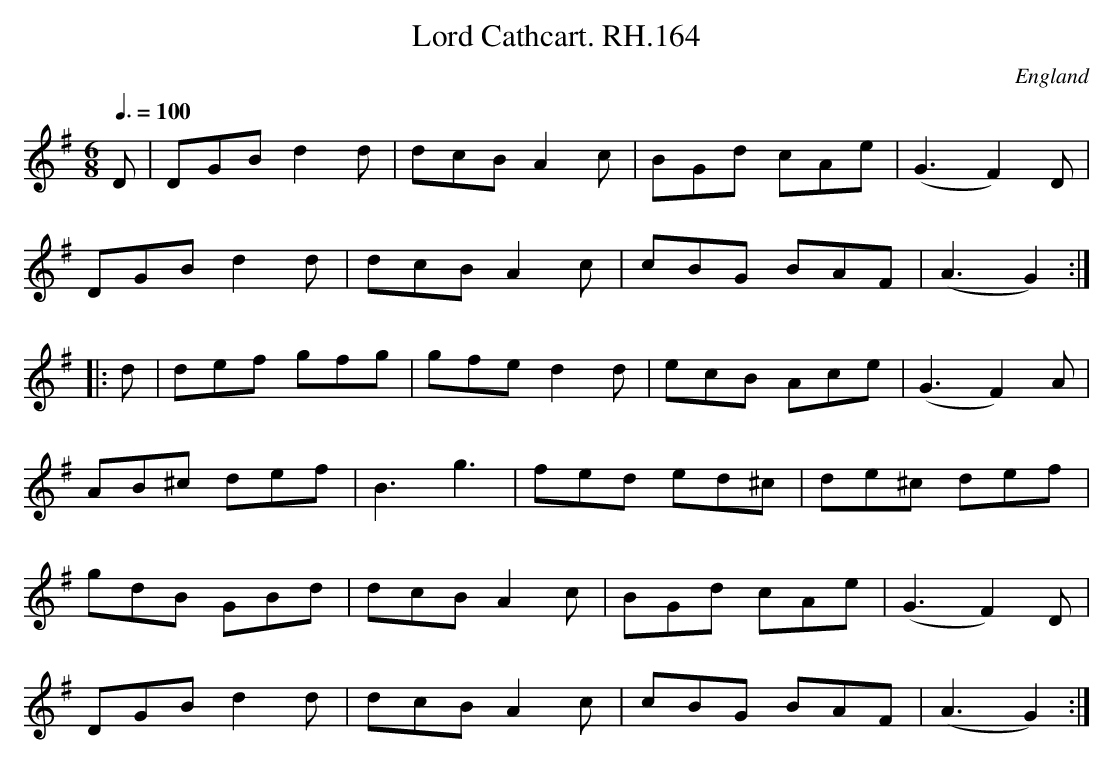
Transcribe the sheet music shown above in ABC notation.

X:1
T:Lord Cathcart. RH.164
O:England
M:6/8
L:1/8
Q:3/8=100
K:G
D|DGB d2d|dcB A2c|BGd cAe|(G3 F2)D|
DGB d2d|dcB A2c|cBG BAF|(A3 G2):|
|:d|def gfg|gfe d2d|ecB Ace|(G3 F2)A|
AB^c def|B3 g3|fed ed^c|de^c def|
gdB GBd|dcB A2c|BGd cAe|(G3 F2)D|
DGB d2d|dcB A2c|cBG BAF|(A3 G2):|
